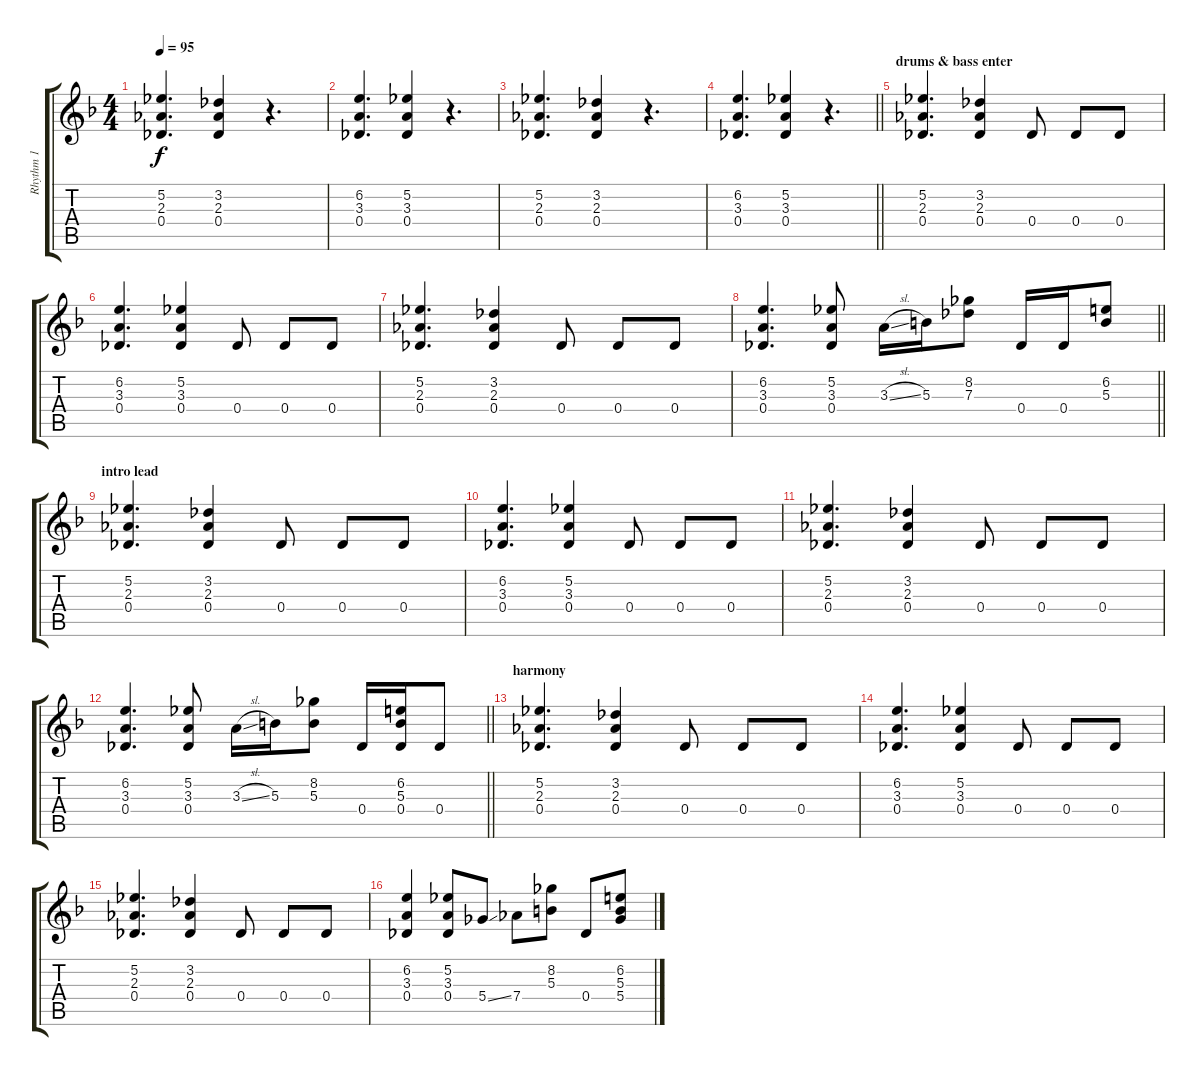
\track ("Rhythm 1" "Rhythm 1") {instrument distortionguitar}
\staff {score tabs}
\tuning (Eb4 Bb3 Gb3 Db3 Ab2 Eb2) {hide}
\ts (4 4)
\tempo 95
\clef g2
\ks dminor
(5.2 2.3 0.4).4{d dy f instrument distortionguitar} (3.2 2.3 0.4).4 r.4{d} |
(6.2 3.3 0.4).4{d} (5.2 3.3 0.4).4 r.4{d} |
(5.2 2.3 0.4).4{d} (3.2 2.3 0.4).4 r.4{d} |
\barLineRight lightlight
(6.2 3.3 0.4).4{d} (5.2 3.3 0.4).4 r.4{d} |
\section ("" "drums & bass enter")
(5.2 2.3 0.4).4{d} (3.2 2.3 0.4).4 0.4.8 0.4.8 0.4.8 |
(6.2 3.3 0.4).4{d} (5.2 3.3 0.4).4 0.4.8 0.4.8 0.4.8 |
(5.2 2.3 0.4).4{d} (3.2 2.3 0.4).4 0.4.8 0.4.8 0.4.8 |
\barLineRight lightlight
(6.2 3.3 0.4).4{d} (5.2 3.3 0.4).8 3.3{sl}.16 5.3.16 (8.2 7.3).8 0.4.16 0.4.16 (6.2 5.3).8 |
\section ("" "intro lead")
(5.2 2.3 0.4).4{d} (3.2 2.3 0.4).4 0.4.8 0.4.8 0.4.8 |
(6.2 3.3 0.4).4{d} (5.2 3.3 0.4).4 0.4.8 0.4.8 0.4.8 |
(5.2 2.3 0.4).4{d} (3.2 2.3 0.4).4 0.4.8 0.4.8 0.4.8 |
\barLineRight lightlight
(6.2 3.3 0.4).4{d} (5.2 3.3 0.4).8 3.3{sl}.16 5.3.16 (8.2 5.3).8 0.4.16 (6.2 5.3 0.4).16 0.4.8 |
\section ("" "harmony")
(5.2 2.3 0.4).4{d} (3.2 2.3 0.4).4 0.4.8 0.4.8 0.4.8 |
(6.2 3.3 0.4).4{d} (5.2 3.3 0.4).4 0.4.8 0.4.8 0.4.8 |
(5.2 2.3 0.4).4{d} (3.2 2.3 0.4).4 0.4.8 0.4.8 0.4.8 |
(6.2 3.3 0.4).4 (5.2 3.3 0.4).8 5.4{ss}.8 7.4.8 (8.2 5.3).8 0.4.8 (6.2 5.3 5.4).8
